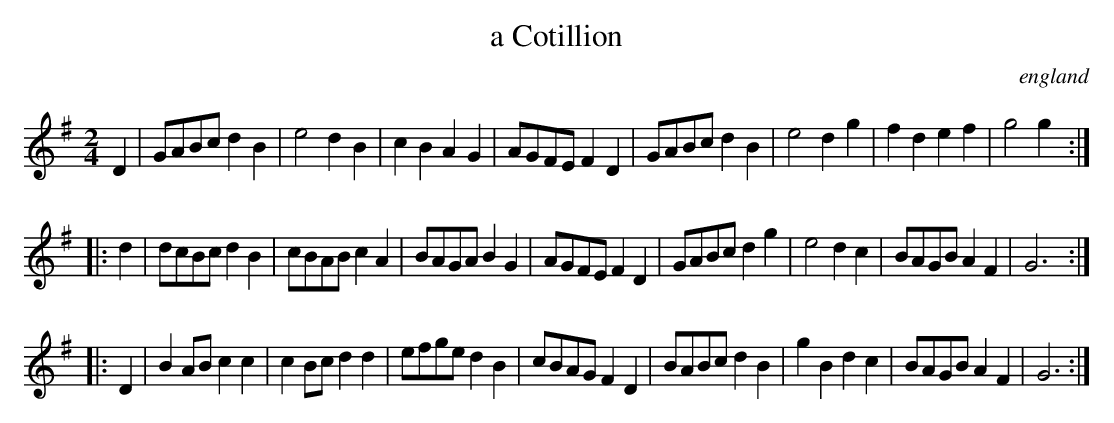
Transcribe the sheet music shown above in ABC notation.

X:1
T:a Cotillion
O:england
M:2/4
L:1/8
K:G
D2| \
GABc d2B2 | e4 d2B2 | c2B2 A2G2 | AGFE F2D2 |\
GABc d2B2 | e4 d2g2 | f2d2 e2f2 | g4g2 :|
|:d2| \
dcBc d2B2 | cBAB c2A2 | BAGA B2G2 | AGFE F2D2 |\
GABc d2g2 | e4 d2c2   | BAGB A2F2 | G6 :|
|:D2 | \
B2AB c2c2 | c2Bc d2d2 | efge d2B2 | cBAG F2D2 |\
BABc d2B2 | g2B2 d2c2 | BAGB A2F2 | G6 :|
